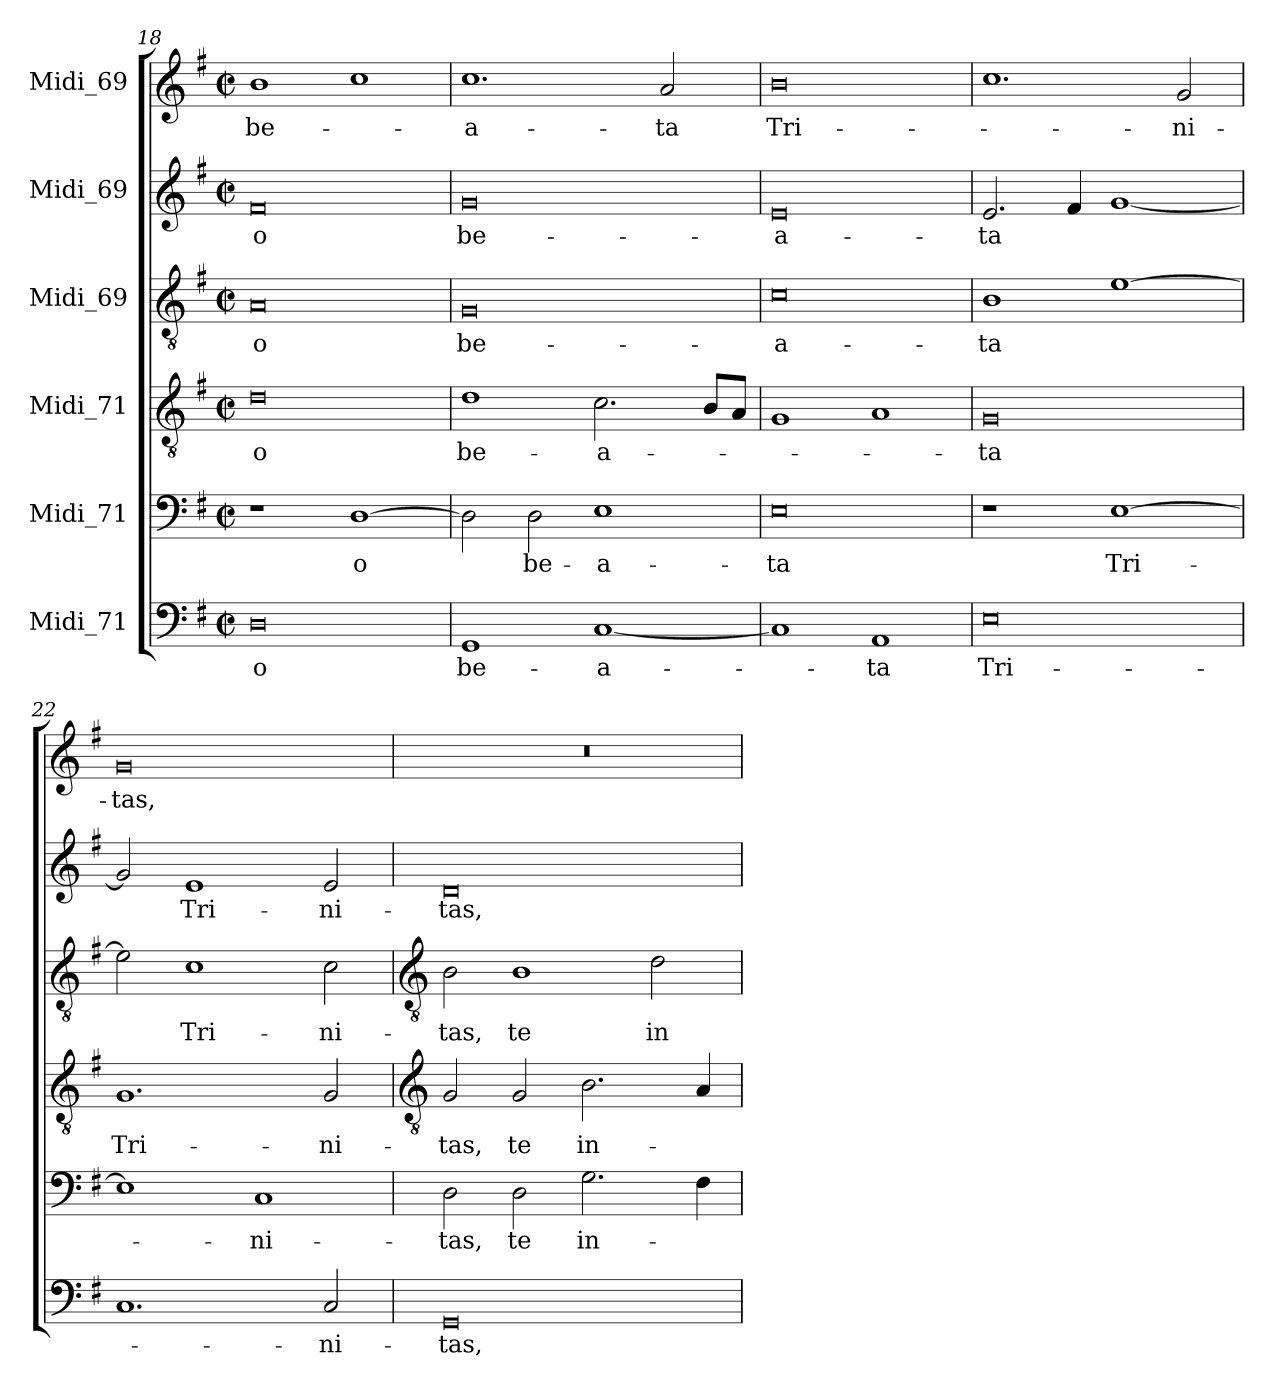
**kern	**text	**kern	**text	**kern	**text	**kern	**text	**kern	**text	**kern	**text
*part6	*part6	*part5	*part5	*part4	*part4	*part3	*part3	*part2	*part2	*part1	*part1
*staff6	*staff6	*staff5	*staff5	*staff4	*staff4	*staff3	*staff3	*staff2	*staff2	*staff1	*staff1
*I"Midi_71	*	*I"Midi_71	*	*I"Midi_71	*	*I"Midi_69	*	*I"Midi_69	*	*I"Midi_69	*
*clefF4	*	*clefF4	*	*clefGv2	*	*clefGv2	*	*clefG2	*	*clefG2	*
*k[f#]	*	*k[f#]	*	*k[f#]	*	*k[f#]	*	*k[f#]	*	*k[f#]	*
*G:	*	*G:	*	*G:	*	*G:	*	*G:	*	*G:	*
*M4/2	*	*M4/2	*	*M4/2	*	*M4/2	*	*M4/2	*	*M4/2	*
*met(c|)	*	*met(c|)	*	*met(c|)	*	*met(c|)	*	*met(c|)	*	*met(c|)	*
=18	=18	=18	=18	=18	=18	=18	=18	=18	=18	=18	=18
!	!LO:LY:b	!	!	!	!LO:LY:b	!	!LO:LY:b	!	!LO:LY:b	!	!LO:LY:b
0D	o	1r	.	0d	o	0A	o	0f#	o	1b	be-
!	!	!	!LO:LY:b	!	!	!	!	!	!	!	!
.	.	[1D	o	.	.	.	.	.	.	1cc	.
=19	=19	=19	=19	=19	=19	=19	=19	=19	=19	=19	=19
!	!LO:LY:b	!	!	!	!LO:LY:b	!	!LO:LY:b	!	!LO:LY:b	!	!LO:LY:b
1GG	be-	2D]	.	1d	be-	0G	be-	0g	be-	1.cc	-a-
!	!	!	!LO:LY:b	!	!	!	!	!	!	!	!
.	.	2D	be-	.	.	.	.	.	.	.	.
!	!LO:LY:b	!	!LO:LY:b	!	!LO:LY:b	!	!	!	!	!	!
[1C	-a-	1E	-a-	2.c	-a-	.	.	.	.	.	.
!	!	!	!	!	!	!	!	!	!	!	!LO:LY:b
.	.	.	.	.	.	.	.	.	.	2a	-ta
.	.	.	.	8BL	.	.	.	.	.	.	.
.	.	.	.	8AJ	.	.	.	.	.	.	.
=20	=20	=20	=20	=20	=20	=20	=20	=20	=20	=20	=20
!	!	!	!LO:LY:b	!	!	!	!LO:LY:b	!	!LO:LY:b	!	!LO:LY:b
1C]	.	0E	-ta	1G	.	0c	-a-	0e	-a-	0b	Tri-
!	!LO:LY:b	!	!	!	!	!	!	!	!	!	!
1AA	-ta	.	.	1A	.	.	.	.	.	.	.
=21	=21	=21	=21	=21	=21	=21	=21	=21	=21	=21	=21
!	!LO:LY:b	!	!	!	!LO:LY:b	!	!LO:LY:b	!	!LO:LY:b	!	!
0E	Tri-	1r	.	0G	-ta	1B	-ta	2.e	-ta	1.cc	.
.	.	.	.	.	.	.	.	4f#	.	.	.
!	!	!	!LO:LY:b	!	!	!	!	!	!	!	!
.	.	[1E	Tri-	.	.	[1e	.	[1g	.	.	.
!	!	!	!	!	!	!	!	!	!	!	!LO:LY:b
.	.	.	.	.	.	.	.	.	.	2g	-ni-
!!LO:LB:g=z
=22	=22	=22	=22	=22	=22	=22	=22	=22	=22	=22	=22
!	!	!	!	!	!LO:LY:b	!	!	!	!	!	!LO:LY:b
1.C	.	1E]	.	1.G	Tri-	2e]	.	2g]	.	0g	-tas,
!	!	!	!	!	!	!	!LO:LY:b	!	!LO:LY:b	!	!
.	.	.	.	.	.	1c	Tri-	1e	Tri-	.	.
!	!	!	!LO:LY:b	!	!	!	!	!	!	!	!
.	.	1C	-ni-	.	.	.	.	.	.	.	.
!	!LO:LY:b	!	!	!	!LO:LY:b	!	!LO:LY:b	!	!LO:LY:b	!	!
2C	-ni-	.	.	2G	-ni-	2c	-ni-	2e	-ni-	.	.
!!LO:LB:g=z
=23	=23	=23	=23	=23	=23	=23	=23	=23	=23	=23	=23
*	*	*	*	*clefGv2	*	*clefGv2	*	*	*	*	*
!	!LO:LY:b	!	!LO:LY:b	!	!LO:LY:b	!	!LO:LY:b	!	!LO:LY:b	!	!
0GG	-tas,	2D	-tas,	2G	-tas,	2B	-tas,	0d	-tas,	0r	.
!	!	!	!LO:LY:b	!	!LO:LY:b	!	!LO:LY:b	!	!	!	!
.	.	2D	te	2G	te	1B	te	.	.	.	.
!	!	!	!LO:LY:b	!	!LO:LY:b	!	!	!	!	!	!
.	.	2.G	in-	2.B	in-	.	.	.	.	.	.
!	!	!	!	!	!	!	!LO:LY:b	!	!	!	!
.	.	.	.	.	.	2d	in-	.	.	.	.
.	.	4F#	.	4A	.	.	.	.	.	.	.
=	=	=	=	=	=	=	=	=	=	=	=
*-	*-	*-	*-	*-	*-	*-	*-	*-	*-	*-	*-
